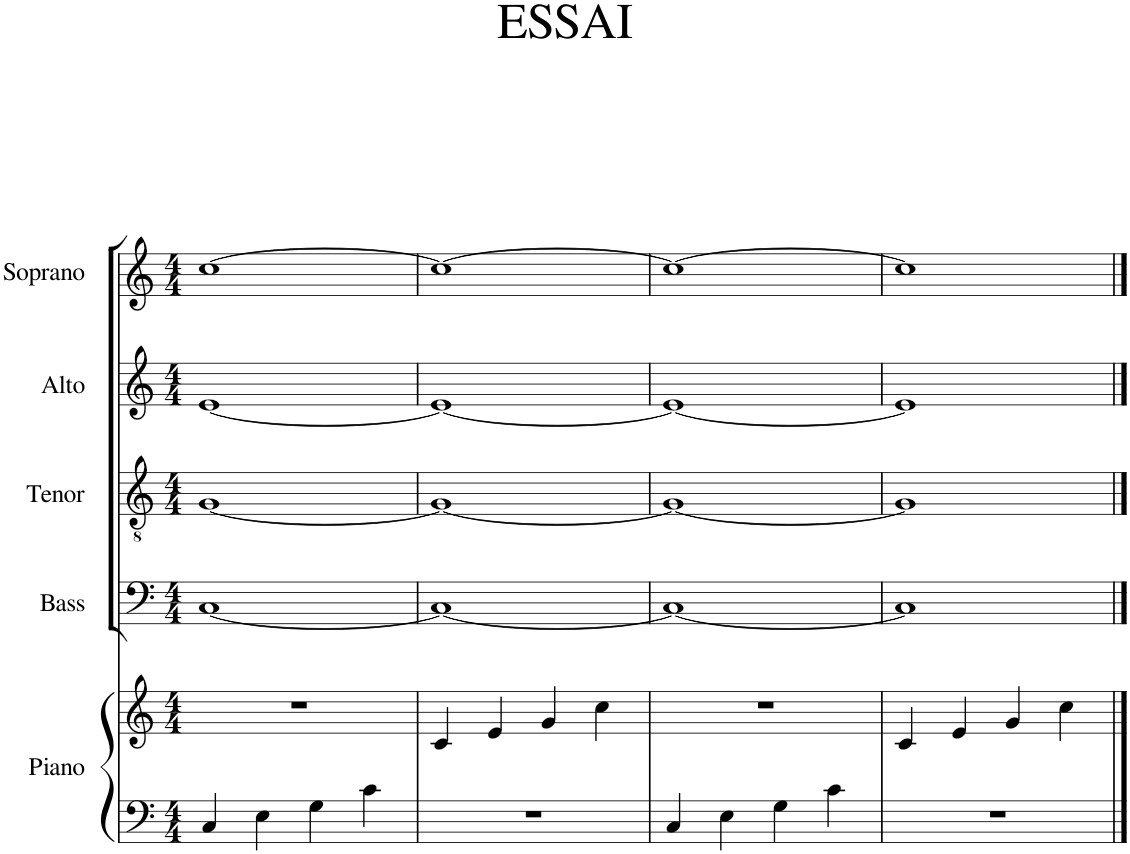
**kern	**kern	**kern	**kern	**kern	**kern
*part5	*part5	*part4	*part3	*part2	*part1
*staff6	*staff5	*staff4	*staff3	*staff2	*staff1
*I"Piano	*	*I"Bass	*I"Tenor	*I"Alto	*I"Soprano
*I'Pno	*	*	*	*	*
*clefF4	*clefG2	*clefF4	*clefGv2	*clefG2	*clefG2
*k[]	*k[]	*k[]	*k[]	*k[]	*k[]
*M4/4	*M4/4	*M4/4	*M4/4	*M4/4	*M4/4
=1	=1	=1	=1	=1	=1
4C/	1r	[1C	[1G	[1e	[1cc
4E\	.	.	.	.	.
4G\	.	.	.	.	.
4c\	.	.	.	.	.
=2	=2	=2	=2	=2	=2
1r	4c/	1C_	1G_	1e_	1cc_
.	4e/	.	.	.	.
.	4g/	.	.	.	.
.	4cc\	.	.	.	.
=3	=3	=3	=3	=3	=3
4C/	1r	1C_	1G_	1e_	1cc_
4E\	.	.	.	.	.
4G\	.	.	.	.	.
4c\	.	.	.	.	.
=4	=4	=4	=4	=4	=4
1r	4c/	1C]	1G]	1e]	1cc]
.	4e/	.	.	.	.
.	4g/	.	.	.	.
.	4cc\	.	.	.	.
==	==	==	==	==	==
*-	*-	*-	*-	*-	*-
